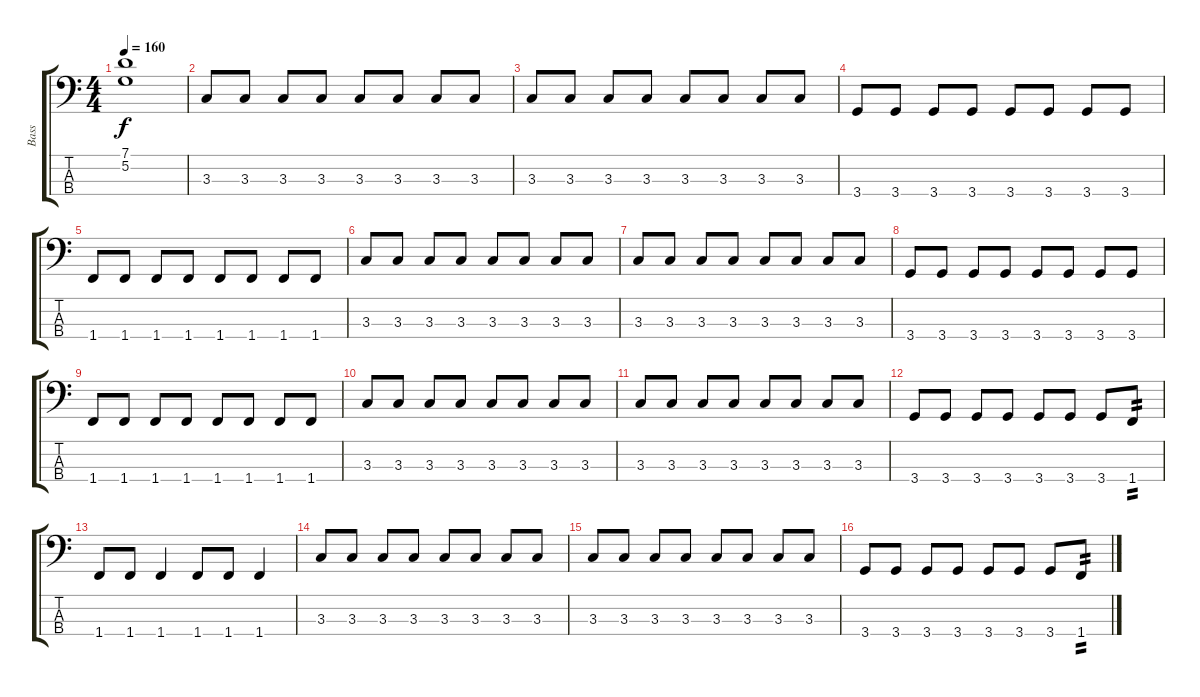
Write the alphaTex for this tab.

\track ("Bass" "Bass") {instrument electricbassfinger}
\staff {score tabs}
\tuning (G2 D2 A1 E1) {hide}
\ts (4 4)
\tempo 160
\clef f4
\ks c
(7.1 5.2).1{dy f} |
3.3.8 3.3.8 3.3.8 3.3.8 3.3.8 3.3.8 3.3.8 3.3.8 |
3.3.8 3.3.8 3.3.8 3.3.8 3.3.8 3.3.8 3.3.8 3.3.8 |
3.4.8 3.4.8 3.4.8 3.4.8 3.4.8 3.4.8 3.4.8 3.4.8 |
1.4.8 1.4.8 1.4.8 1.4.8 1.4.8 1.4.8 1.4.8 1.4.8 |
3.3.8 3.3.8 3.3.8 3.3.8 3.3.8 3.3.8 3.3.8 3.3.8 |
3.3.8 3.3.8 3.3.8 3.3.8 3.3.8 3.3.8 3.3.8 3.3.8 |
3.4.8 3.4.8 3.4.8 3.4.8 3.4.8 3.4.8 3.4.8 3.4.8 |
1.4.8 1.4.8 1.4.8 1.4.8 1.4.8 1.4.8 1.4.8 1.4.8 |
3.3.8 3.3.8 3.3.8 3.3.8 3.3.8 3.3.8 3.3.8 3.3.8 |
3.3.8 3.3.8 3.3.8 3.3.8 3.3.8 3.3.8 3.3.8 3.3.8 |
3.4.8 3.4.8 3.4.8 3.4.8 3.4.8 3.4.8 3.4.8 1.4.8{tp 2} |
1.4.8 1.4.8 1.4.4 1.4.8 1.4.8 1.4.4 |
3.3.8 3.3.8 3.3.8 3.3.8 3.3.8 3.3.8 3.3.8 3.3.8 |
3.3.8 3.3.8 3.3.8 3.3.8 3.3.8 3.3.8 3.3.8 3.3.8 |
3.4.8 3.4.8 3.4.8 3.4.8 3.4.8 3.4.8 3.4.8 1.4.8{tp 2}
